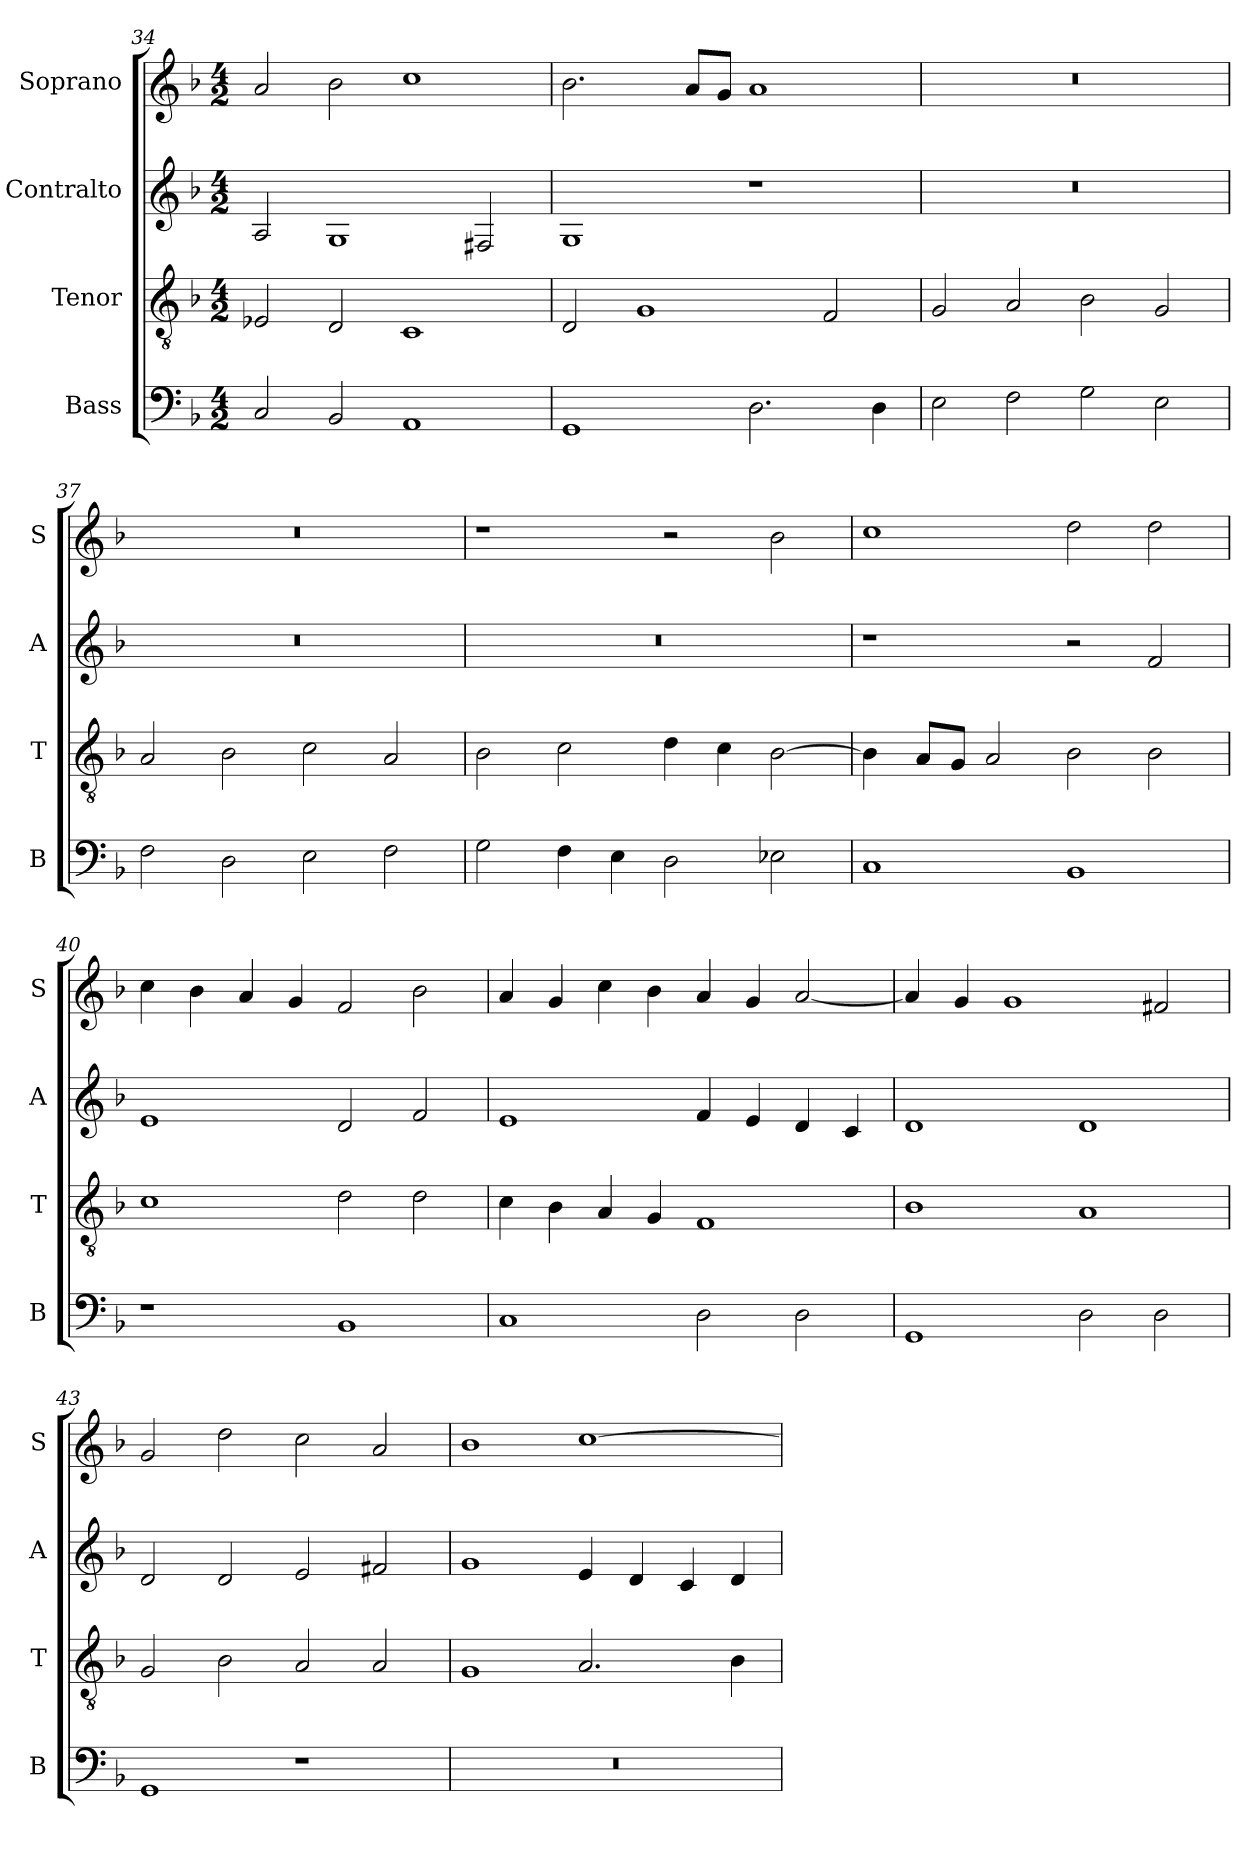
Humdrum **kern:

**kern	**kern	**kern	**kern
*part4	*part3	*part2	*part1
*staff4	*staff3	*staff2	*staff1
*I"Bass	*I"Tenor	*I"Contralto	*I"Soprano
*I'B	*I'T	*I'A	*I'S
*clefF4	*clefGv2	*clefG2	*clefG2
*k[b-]	*k[b-]	*k[b-]	*k[b-]
*G:dor	*G:dor	*G:dor	*G:dor
*M4/2	*M4/2	*M4/2	*M4/2
=34	=34	=34	=34
2C	2E-X	2A	2a
2BB-	2D	1G	2b-
1AA	1C	.	1cc
.	.	2F#X	.
=35	=35	=35	=35
1GG	2D	1G	2.b-
.	1G	.	.
.	.	.	8a/L
.	.	.	8g/J
2.D	.	1r	1a
.	2F	.	.
4D	.	.	.
=36	=36	=36	=36
2E	2G	0r	0r
2F	2A	.	.
2G	2B-	.	.
2E	2G	.	.
=37	=37	=37	=37
2F	2A	0r	0r
2D	2B-	.	.
2E	2c	.	.
2F	2A	.	.
=38	=38	=38	=38
2G	2B-	0r	1r
4F	2c	.	.
4E	.	.	.
2D	4d	.	2r
.	4c	.	.
2E-X	[2B-	.	2b-
=39	=39	=39	=39
1C	4B-]	1r	1cc
.	8A/L	.	.
.	8G/J	.	.
.	2A	.	.
1BB-	2B-	2r	2dd
.	2B-	2f	2dd
=40	=40	=40	=40
1r	1c	1e	4cc
.	.	.	4b-
.	.	.	4a
.	.	.	4g
1BB-	2d	2d	2f
.	2d	2f	2b-
=41	=41	=41	=41
1C	4c	1e	4a
.	4B-	.	4g
.	4A	.	4cc
.	4G	.	4b-
2D	1F	4f	4a
.	.	4e	4g
2D	.	4d	[2a
.	.	4c	.
=42	=42	=42	=42
1GG	1B-	1d	4a]
.	.	.	4g
.	.	.	1g
2D	1A	1d	.
2D	.	.	2f#X
=43	=43	=43	=43
1GG	2G	2d	2g
.	2B-	2d	2dd
1r	2A	2e	2cc
.	2A	2f#X	2a
=44	=44	=44	=44
0r	1G	1g	1b-
.	2.A	4e	[1cc
.	.	4d	.
.	.	4c	.
.	4B-	4d	.
=	=	=	=
*-	*-	*-	*-
